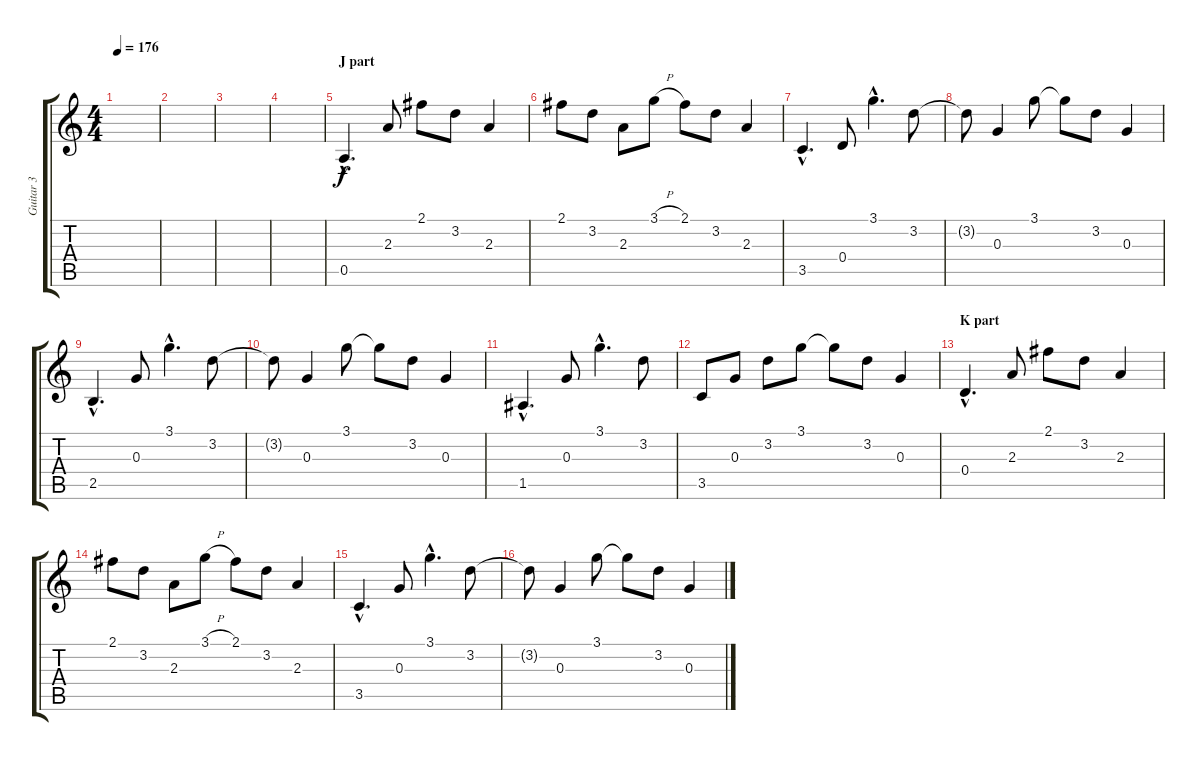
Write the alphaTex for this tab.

\track ("Guitar 3" "Guitar 3") {instrument distortionguitar}
\staff {score tabs}
\tuning (E4 B3 G3 D3 A2 E2) {hide}
\ts (4 4)
\tempo 176
\clef g2
\ks c
|
|
|
|
\section ("" "J part")
0.5{hac}.4{d} 2.3.8 2.1.8 3.2.8 2.3.4 |
2.1.8 3.2.8 2.3.8 3.1{h}.8 2.1.8 3.2.8 2.3.4 |
3.5{hac}.4{d} 0.4.8 3.1{hac}.4{d} 3.2.8 |
3.2{t}.8 0.3.4 3.1.8 3.1{t}.8 3.2.8 0.3.4 |
2.5{hac}.4{d} 0.3.8 3.1{hac}.4{d} 3.2.8 |
3.2{t}.8 0.3.4 3.1.8 3.1{t}.8 3.2.8 0.3.4 |
1.5{hac}.4{d} 0.3.8 3.1{hac}.4{d} 3.2.8 |
3.5.8 0.3.8 3.2.8 3.1.8 3.1{t}.8 3.2.8 0.3.4 |
\section ("" "K part")
0.4{hac}.4{d} 2.3.8 2.1.8 3.2.8 2.3.4 |
2.1.8 3.2.8 2.3.8 3.1{h}.8 2.1.8 3.2.8 2.3.4 |
3.5{hac}.4{d} 0.3.8 3.1{hac}.4{d} 3.2.8 |
3.2{t}.8 0.3.4 3.1.8 3.1{t}.8 3.2.8 0.3.4
